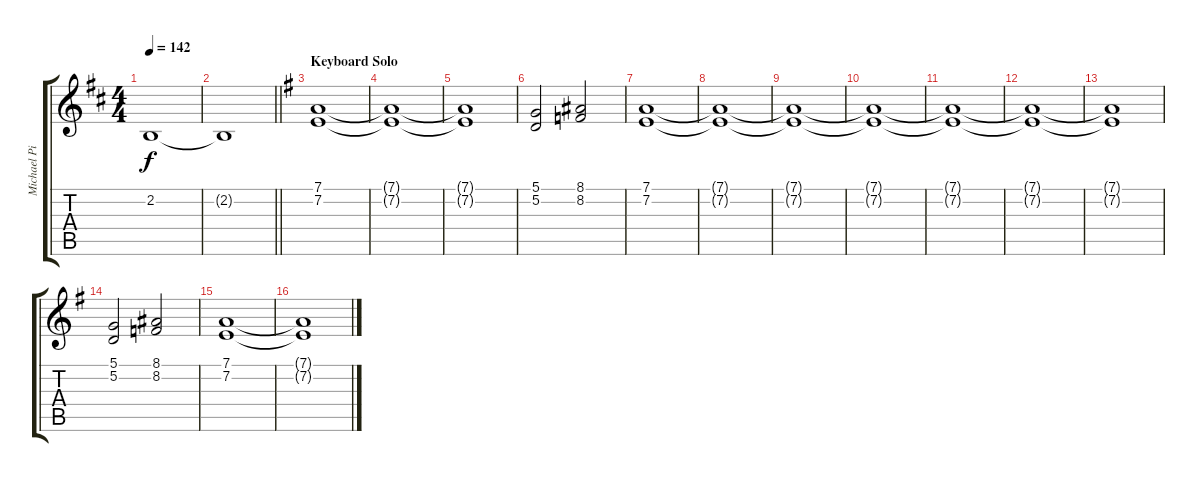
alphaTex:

\track ("Michael Pinella (string)" "Michael Pi") {instrument stringensemble1}
\staff {score tabs}
\tuning (D4 A3 F3 C3 G2 D2) {hide}
\ts (4 4)
\tempo 142
\clef g2
\ks bminor
2.2.1{dy f} |
\barLineRight lightlight
2.2{t}.1 |
\section ("" "Keyboard Solo")
\ks eminor
(7.1 7.2).1 |
(7.1{t} 7.2{t}).1 |
(7.1{t} 7.2{t}).1 |
(5.1 5.2).2 (8.1 8.2).2 |
(7.1 7.2).1 |
(7.1{t} 7.2{t}).1 |
(7.1{t} 7.2{t}).1 |
(7.1{t} 7.2{t}).1 |
(7.1{t} 7.2{t}).1 |
(7.1{t} 7.2{t}).1 |
(7.1{t} 7.2{t}).1 |
(5.1 5.2).2 (8.1 8.2).2 |
(7.1 7.2).1 |
(7.1{t} 7.2{t}).1
